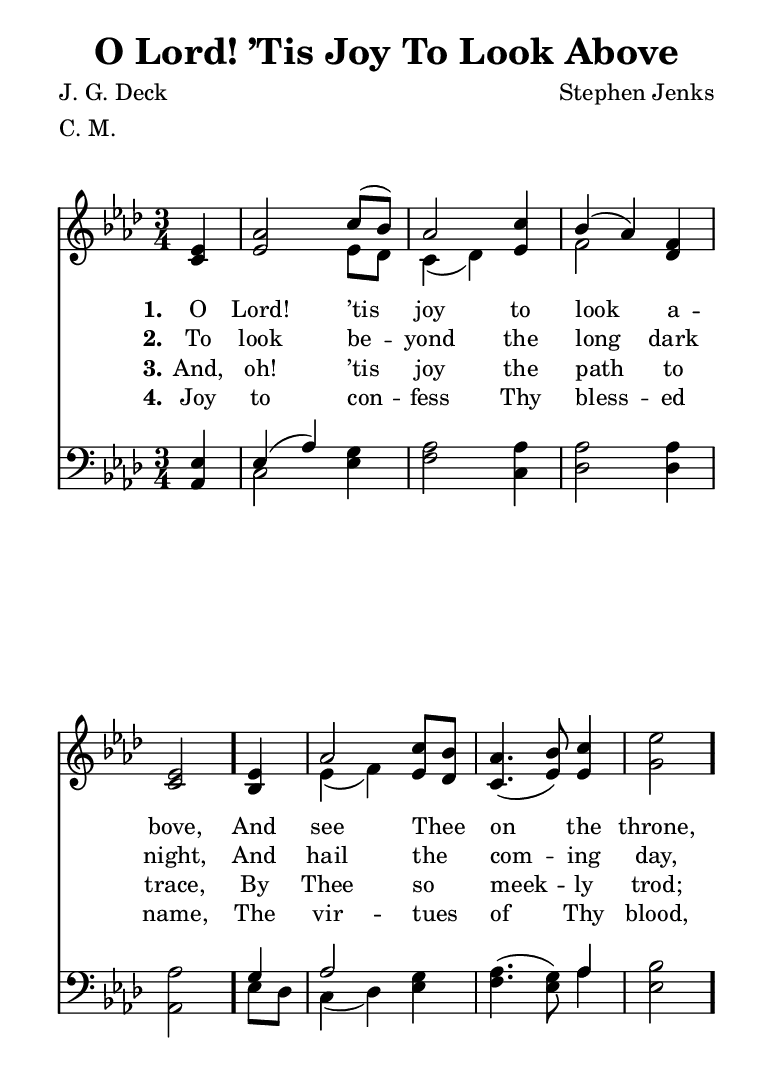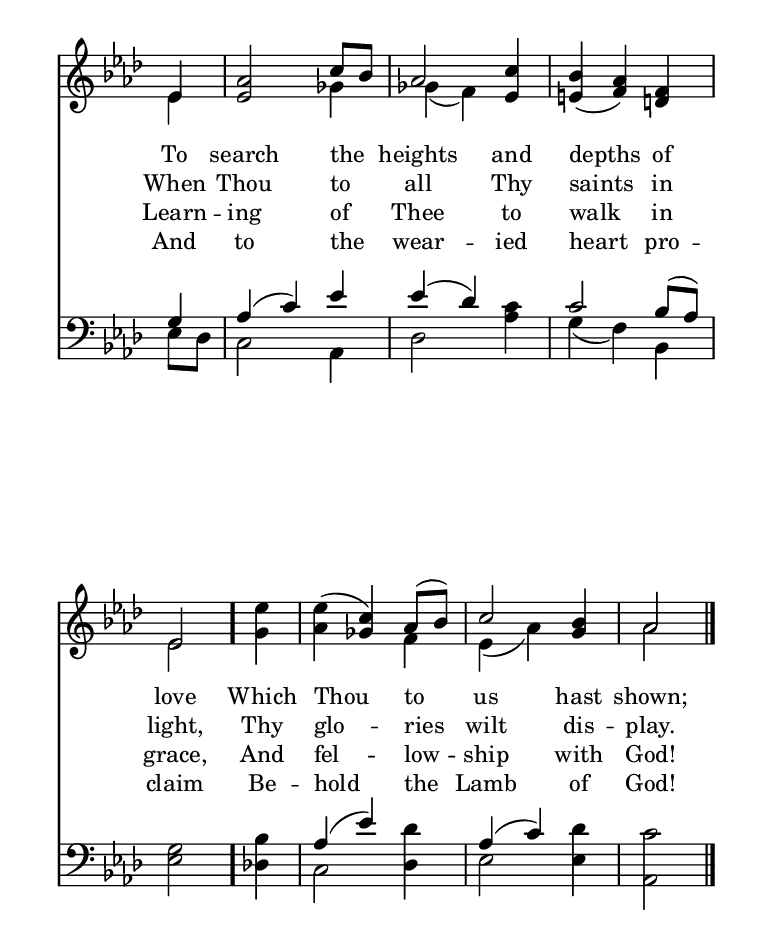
\include "common/global.ily"
\paper {
  \include "common/paper.ily"
  ragged-last-bottom = ##t
  systems-per-page = ##f
  % decrease system-to-system padding to fit onto page with previous score
  system-system-spacing.padding = 0.5
  system-system-spacing.basic-distance = 0.5
}

\header{
  hymnnumber = "162"
  title = "O Lord! ’Tis Joy To Look Above"
  tunename = "Communion"
  meter = "C. M."
  poet = "J. G. Deck"
  composer = "Stephen Jenks"
  %copyright = ""
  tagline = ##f
}

global = {
  \include "common/overrides.ily"
  \override Staff.TimeSignature.style = #'numbered
  \time 3/4
  \override Score.MetronomeMark.transparent = ##t % hide all fermata changes too
  \tempo 4=80
  \key aes \major
  \partial 4
  \autoBeamOff
}

notesSoprano = {
\global
\relative c' {

  ees4 | aes2 c8[( bes)] | aes2 c4 | bes4( aes) f | ees2
  ees4 | aes2 c8[ bes] | aes4.( bes8) c4 | ees2
  ees,4 | aes2 c8[ bes] | aes2 c4 | bes( aes) f | ees2 % original has impossible whole note at end of line here
  ees'4 | ees( c) aes8[( bes)] | c2 bes4 | aes2

  \bar "|."

}
}

notesAlto = {
\global
\relative e' {

  c4 | ees2 ees8[ des] | c4( des) ees | f2 des4 | c2
  bes4 | ees( f) ees8[ des] | c4.( ees8) ees4 | g2
  ees4 | ees2 ges4 | ges4( f) ees | e( f) d | ees2
  g4 | aes( ges) f | ees( aes) g | aes2

}
}

notesTenor = {
\global
\relative a {

  ees4 | ees( aes) g | aes2 aes4 | aes2 aes4 | aes2
  g4 | aes2 g4 | aes4.( g8) aes4 | bes2
  g4 | aes( c) ees | ees( des) c | c2 bes8[( aes)] | g2
  bes4 | aes4( ees') des | aes( c) des | c2

}
}

notesBass = {
\global
\relative f, {

  aes4 | c2 ees4 | f2 c4 | des2 des4 | aes2
  ees'8[ des] | c4( des) ees | f4.( ees8) aes4 | ees2
  ees8[ des] | c2 aes4 | des2 aes'4 | g( f) bes, | ees2
  des!4 | c2 des4 | ees2 ees4 | aes,2

}
}

wordsA = \lyricmode {
\set stanza = "1."

O Lord! ’tis joy to look a -- bove, \bar "."
And see Thee on the throne, \bar "." \break
To search the heights and depths of love \bar "."
Which Thou to us hast shown; \bar "."

}

wordsB = \lyricmode {
\set stanza = "2."

To look be -- yond the long dark night,
And hail the com -- ing day,
When Thou to all Thy saints in light,
Thy glo -- ries wilt dis -- play.

}

wordsC = \lyricmode {
\set stanza = "3."

And, oh! ’tis joy the path to trace,
By Thee so meek -- ly trod;
Learn -- ing of Thee to walk in grace,
And fel -- low -- ship with God!

}

wordsD = \lyricmode {
\set stanza = "4."

Joy to con -- fess Thy bless -- ed name,
The vir -- tues of Thy blood,
And to the wear -- ied heart pro -- claim
Be -- hold the Lamb of God!

}

\score {
  \context ChoirStaff <<
    \context Staff = upper <<
      \set Staff.autoBeaming = ##f
      \set ChoirStaff.systemStartDelimiter = #'SystemStartBar
      \set ChoirStaff.printPartCombineTexts = ##f
      \partcombine #'(2 . 9) \notesSoprano \notesAlto
      \context NullVoice = sopranos { \voiceOne << \notesSoprano >> }
      \context NullVoice = altos { \voiceTwo << \notesAlto >> }
      \context Lyrics = one   \lyricsto sopranos \wordsA
      \context Lyrics = two   \lyricsto sopranos \wordsB
      \context Lyrics = three \lyricsto sopranos \wordsC
      \context Lyrics = four  \lyricsto sopranos \wordsD
    >>
    \context Staff = men <<
      \set Staff.autoBeaming = ##f
      \clef bass
      \set ChoirStaff.printPartCombineTexts = ##f
      \partcombine #'(2 . 9) \notesTenor \notesBass
      \context NullVoice = tenors { \voiceOne << \notesTenor >> }
      \context NullVoice = basses { \voiceTwo << \notesBass >> }
    >>
  >>
  \layout {
    \include "common/layout.ily"
  }
  \midi{
    \include "common/midi.ily"
  }
}

\version "2.19.49"  % necessary for upgrading to future LilyPond versions.

% vi:set et ts=2 sw=2 ai nocindent syntax=lilypond:
